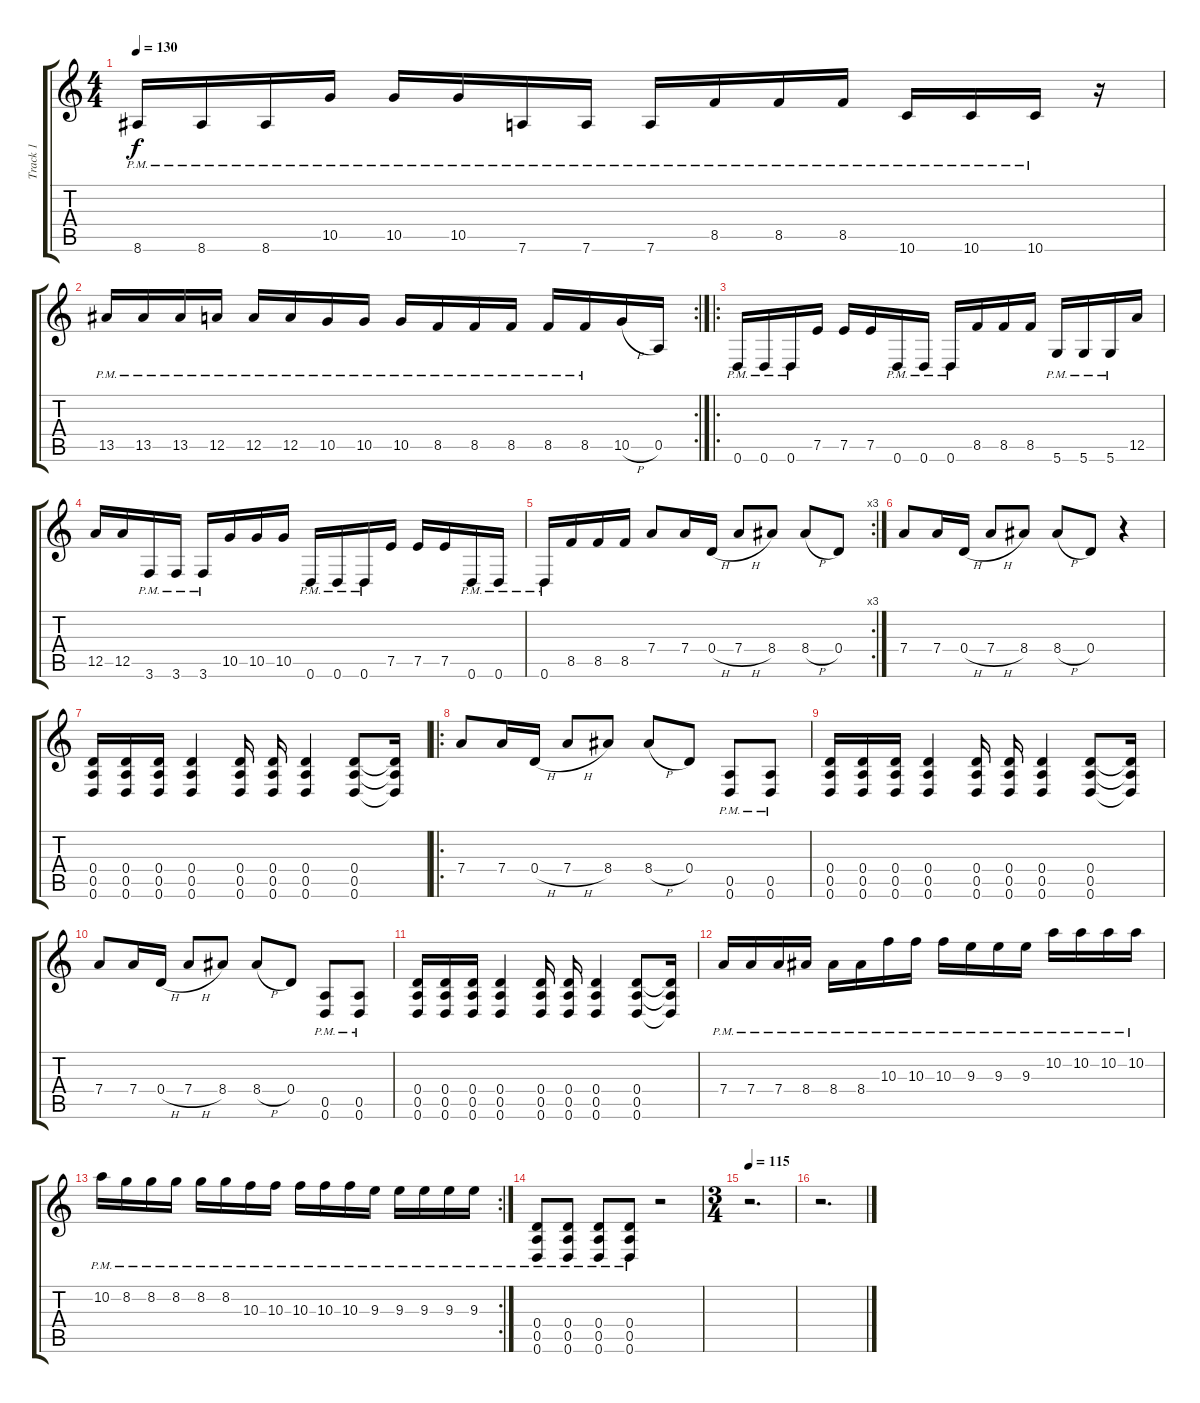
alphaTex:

\track ("Track 1" "Track 1") {instrument distortionguitar}
\staff {score tabs}
\tuning (E4 B3 G3 D3 A2 D2) {hide}
\ts (4 4)
\tempo 130
\clef g2
\ks c
8.6{pm}.16{dy f} 8.6{pm}.16 8.6{pm}.16 10.5{pm}.16 10.5{pm}.16 10.5{pm}.16 7.6{pm}.16 7.6{pm}.16 7.6{pm}.16 8.5{pm}.16 8.5{pm}.16 8.5{pm}.16 10.6{pm}.16 10.6{pm}.16 10.6{pm}.16 r.16 |
\rc 2
13.5{pm}.16 13.5{pm}.16 13.5{pm}.16 12.5{pm}.16 12.5{pm}.16 12.5{pm}.16 10.5{pm}.16 10.5{pm}.16 10.5{pm}.16 8.5{pm}.16 8.5{pm}.16 8.5{pm}.16 8.5{pm}.16 8.5{pm}.16 10.5{h}.16 0.5.16 |
\ro
0.6{pm}.16 0.6{pm}.16 0.6{pm}.16 7.5.16 7.5.16 7.5.16 0.6{pm}.16 0.6{pm}.16 0.6{pm}.16 8.5.16 8.5.16 8.5.16 5.6{pm}.16 5.6{pm}.16 5.6{pm}.16 12.5.16 |
12.5.16 12.5.16 3.6{pm}.16 3.6{pm}.16 3.6{pm}.16 10.5.16 10.5.16 10.5.16 0.6{pm}.16 0.6{pm}.16 0.6{pm}.16 7.5.16 7.5.16 7.5.16 0.6{pm}.16 0.6{pm}.16 |
\rc 3
0.6{pm}.16 8.5.16 8.5.16 8.5.16 7.4.8 7.4.16 0.4{h}.16 7.4{h}.8 8.4.8 8.4{h}.8 0.4.8 |
7.4.8 7.4.16 0.4{h}.16 7.4{h}.8 8.4.8 8.4{h}.8 0.4.8 r.4 |
(0.4 0.5 0.6).16 (0.4 0.5 0.6).16 (0.4 0.5 0.6).16 (0.4 0.5 0.6).4 (0.4 0.5 0.6).16 (0.4 0.5 0.6).16 (0.4 0.5 0.6).4 (0.4 0.5 0.6).8 (0.4{t} 0.5{t} 0.6{t}).16 |
\ro
7.4.8 7.4.16 0.4{h}.16 7.4{h}.8 8.4.8 8.4{h}.8 0.4.8 (0.5{pm} 0.6{pm}).8 (0.5{pm} 0.6{pm}).8 |
(0.4 0.5 0.6).16 (0.4 0.5 0.6).16 (0.4 0.5 0.6).16 (0.4 0.5 0.6).4 (0.4 0.5 0.6).16 (0.4 0.5 0.6).16 (0.4 0.5 0.6).4 (0.4 0.5 0.6).8 (0.4{t} 0.5{t} 0.6{t}).16 |
7.4.8 7.4.16 0.4{h}.16 7.4{h}.8 8.4.8 8.4{h}.8 0.4.8 (0.5{pm} 0.6{pm}).8 (0.5{pm} 0.6{pm}).8 |
(0.4 0.5 0.6).16 (0.4 0.5 0.6).16 (0.4 0.5 0.6).16 (0.4 0.5 0.6).4 (0.4 0.5 0.6).16 (0.4 0.5 0.6).16 (0.4 0.5 0.6).4 (0.4 0.5 0.6).8 (0.4{t} 0.5{t} 0.6{t}).16 |
7.4{pm}.16 7.4{pm}.16 7.4{pm}.16 8.4{pm}.16 8.4{pm}.16 8.4{pm}.16 10.3{pm}.16 10.3{pm}.16 10.3{pm}.16 9.3{pm}.16 9.3{pm}.16 9.3{pm}.16 10.2{pm}.16 10.2{pm}.16 10.2{pm}.16 10.2{pm}.16 |
\rc 2
10.2{pm}.16 8.2{pm}.16 8.2{pm}.16 8.2{pm}.16 8.2{pm}.16 8.2{pm}.16 10.3{pm}.16 10.3{pm}.16 10.3{pm}.16 10.3{pm}.16 10.3{pm}.16 9.3{pm}.16 9.3{pm}.16 9.3{pm}.16 9.3{pm}.16 9.3{pm}.16 |
(0.4{pm} 0.5{pm} 0.6{pm}).8 (0.4{pm} 0.5{pm} 0.6{pm}).8 (0.4{pm} 0.5{pm} 0.6{pm}).8 (0.4{pm} 0.5{pm} 0.6{pm}).8 r.2 |
\ts (3 4)
\tempo 115
r.2{d} |
r.2{d}
